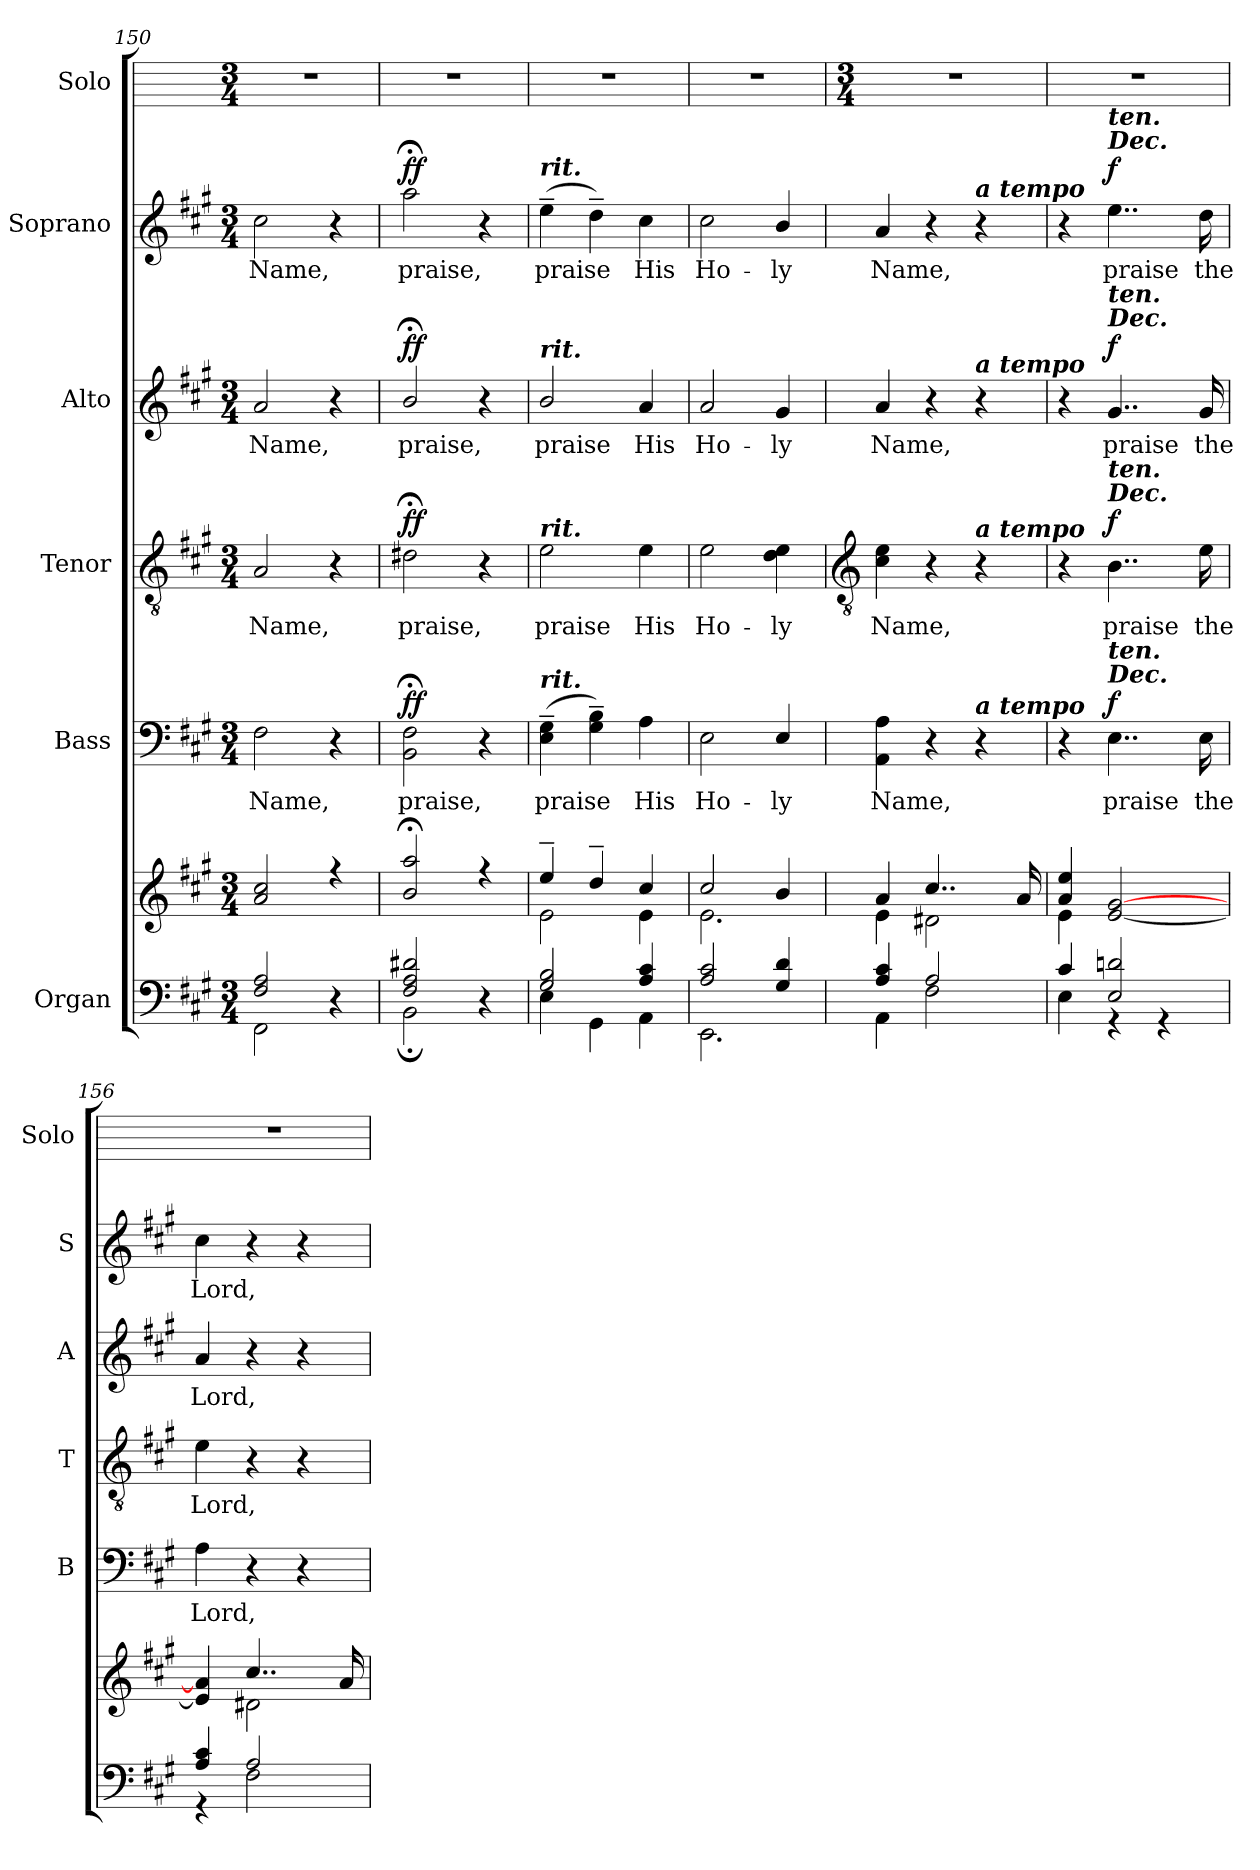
**kern	**kern	**kern	**text	**dynam	**kern	**text	**dynam	**kern	**text	**dynam	**kern	**text	**dynam	**kern
*part6	*part6	*part5	*part5	*part5	*part4	*part4	*part4	*part3	*part3	*part3	*part2	*part2	*part2	*part1
*staff7	*staff6	*staff5	*staff5	*staff5	*staff4	*staff4	*staff4	*staff3	*staff3	*staff3	*staff2	*staff2	*staff2	*staff1
*I"Organ	*	*I"Bass	*	*	*I"Tenor	*	*	*I"Alto	*	*	*I"Soprano	*	*	*I"Solo
*	*	*I'B	*	*	*I'T	*	*	*I'A	*	*	*I'S	*	*	*I'Solo
*clefF4	*clefG2	*clefF4	*	*	*clefGv2	*	*	*clefG2	*	*	*clefG2	*	*	*
*k[f#c#g#]	*k[f#c#g#]	*k[f#c#g#]	*	*	*k[f#c#g#]	*	*	*k[f#c#g#]	*	*	*k[f#c#g#]	*	*	*
*A:	*A:	*A:	*	*	*A:	*	*	*A:	*	*	*A:	*	*	*
*M3/4	*M3/4	*M3/4	*	*	*M3/4	*	*	*M3/4	*	*	*M3/4	*	*	*M3/4
=150	=150	=150	=150	=150	=150	=150	=150	=150	=150	=150	=150	=150	=150	=150
*^	*^	*	*	*	*	*	*	*	*	*	*	*	*	*
!	!	!	!	!	!LO:LY:b	!	!	!LO:LY:b	!	!	!LO:LY:b	!	!	!LO:LY:b	!	!
2F#/ 2A/	2FF#\	2a 2cc#	2.ryy	2F#	Name,	.	2A	Name,	.	2a	Name,	.	2cc#	Name,	.	2.r
4ryy	4r	4r	.	4r	.	.	4r	.	.	4r	.	.	4r	.	.	.
=151	=151	=151	=151	=151	=151	=151	=151	=151	=151	=151	=151	=151	=151	=151	=151	=151
!	!	!	!	!	!LO:LY:b	!LO:DY:b	!	!LO:LY:b	!LO:DY:b	!	!LO:LY:b	!LO:DY:b	!	!LO:LY:b	!LO:DY:b	!
2F#/ 2A/ 2d#X/	2BB;\	2b;< 2aa;<	2.ryy	2BB;< 2F#;<	praise,	ff	2d#X;<\	praise,	ff	2b;</	praise,	ff	2aa;<	praise,	ff	2.r
4ryy	4r	4r	.	4r	.	.	4r	.	.	4r	.	.	4r	.	.	.
=152	=152	=152	=152	=152	=152	=152	=152	=152	=152	=152	=152	=152	=152	=152	=152	=152
!	!	!	!	!	!	!	!	!	!	!	!	!	!LO:TX:a:Bi:t=rit.	!	!	!
!	!	!	!	!	!	!	!	!	!	!LO:TX:a:Bi:t=rit.	!	!	!	!	!	!
!	!	!	!	!	!	!	!LO:TX:a:Bi:t=rit.	!	!	!	!	!	!	!	!	!
!	!	!	!	!LO:TX:a:Bi:t=rit.	!	!	!	!	!	!	!	!	!	!	!	!
!	!	!	!	!	!LO:LY:b	!	!	!LO:LY:b	!	!	!LO:LY:b	!	!	!LO:LY:b	!	!
2G#/ 2B/	4E\	4ee~/	2e\	(>4E~ 4G#~	praise	.	2e\	praise	.	2b/	praise	.	(>4ee~	praise	.	2.r
.	4GG#\	4dd~/	.	4G#~ 4B~)	.	.	.	.	.	.	.	.	4dd~)	.	.	.
!	!	!	!	!	!LO:LY:b	!	!	!LO:LY:b	!	!	!LO:LY:b	!	!	!LO:LY:b	!	!
4A/ 4c#/	4AA\	4cc#/	4e\	4A	His	.	4e	His	.	4a	His	.	4cc#	His	.	.
=153	=153	=153	=153	=153	=153	=153	=153	=153	=153	=153	=153	=153	=153	=153	=153	=153
!	!	!	!	!	!LO:LY:b	!	!	!LO:LY:b	!	!	!LO:LY:b	!	!	!LO:LY:b	!	!
2A/ 2c#/	2.EE\	2cc#/	2.e\	2E	Ho-	.	2e	Ho-	.	2a	Ho-	.	2cc#	Ho-	.	2.r
!	!	!	!	!	!LO:LY:b	!	!	!LO:LY:b	!	!	!LO:LY:b	!	!	!LO:LY:b	!	!
4G#/ 4d/	.	4b/	.	4E/	-ly	.	4d\ 4e\	-ly	.	4g#/	-ly	.	4b/	-ly	.	.
!!LO:LB:g=z
=154	=154	=154	=154	=154	=154	=154	=154	=154	=154	=154	=154	=154	=154	=154	=154	=154
*	*	*	*	*	*	*	*clefGv2	*	*	*	*	*	*	*	*	*
*	*	*	*	*	*	*	*	*	*	*	*	*	*	*	*	*M3/4
!	!	!	!	!	!LO:LY:b	!	!	!LO:LY:b	!	!	!LO:LY:b	!	!	!LO:LY:b	!	!
4A/ 4c#/	4AA\	4a	4e\	4AA 4A	Name,	.	4c# 4e	Name,	.	4a	Name,	.	4a	Name,	.	2.r
2A/	2F#\	4..cc#/	2d#X\	4r	.	.	4r	.	.	4r	.	.	4r	.	.	.
!	!	!	!	!	!	!	!	!	!	!	!	!	!LO:TX:a:Bi:t=a tempo	!	!	!
!	!	!	!	!	!	!	!	!	!	!LO:TX:a:Bi:t=a tempo	!	!	!	!	!	!
!	!	!	!	!	!	!	!LO:TX:a:Bi:t=a tempo	!	!	!	!	!	!	!	!	!
!	!	!	!	!LO:TX:a:Bi:t=a tempo	!	!	!	!	!	!	!	!	!	!	!	!
.	.	.	.	4r	.	.	4r	.	.	4r	.	.	4r	.	.	.
.	.	16a	.	.	.	.	.	.	.	.	.	.	.	.	.	.
=155	=155	=155	=155	=155	=155	=155	=155	=155	=155	=155	=155	=155	=155	=155	=155	=155
4c#/	4E\	4a/ 4ee/	4e\	4r	.	.	4r	.	.	4r	.	.	4r	.	.	2.r
!	!	!	!	!	!	!	!	!	!	!	!	!	!LO:TX:a:Bi:t=Dec.	!	!	!
!	!	!	!	!	!	!	!	!	!	!	!	!	!LO:TX:a:Bi:t=ten.	!	!	!
!	!	!	!	!	!	!	!	!	!	!LO:TX:a:Bi:t=Dec.	!	!	!	!	!	!
!	!	!	!	!	!	!	!	!	!	!LO:TX:a:Bi:t=ten.	!	!	!	!	!	!
!	!	!	!	!	!	!	!LO:TX:a:Bi:t=Dec.	!	!	!	!	!	!	!	!	!
!	!	!	!	!	!	!	!LO:TX:a:Bi:t=ten.	!	!	!	!	!	!	!	!	!
!	!	!	!	!LO:TX:a:Bi:t=Dec.	!	!	!	!	!	!	!	!	!	!	!	!
!	!	!	!	!LO:TX:a:Bi:t=ten.	!	!	!	!	!	!	!	!	!	!	!	!
!	!	!	!	!	!LO:LY:b	!LO:DY:b	!	!LO:LY:b	!LO:DY:b	!	!LO:LY:b	!LO:DY:b	!	!LO:LY:b	!LO:DY:b	!
2E/ 2dn/	4r	[2e [2g#	2ryy	4..E	praise	f	4..B	praise	f	4..g#	praise	f	4..ee	praise	f	.
.	4r	.	.	.	.	.	.	.	.	.	.	.	.	.	.	.
!	!	!	!	!	!LO:LY:b	!	!	!LO:LY:b	!	!	!LO:LY:b	!	!	!LO:LY:b	!	!
.	.	.	.	16E	the	.	16e	the	.	16g#	the	.	16dd	the	.	.
=156	=156	=156	=156	=156	=156	=156	=156	=156	=156	=156	=156	=156	=156	=156	=156	=156
!	!	!	!	!	!LO:LY:b	!	!	!LO:LY:b	!	!	!LO:LY:b	!	!	!LO:LY:b	!	!
4A/ 4c#/	4r	4e] 4a]	4ryy	4A	Lord,	.	4e	Lord,	.	4a	Lord,	.	4cc#	Lord,	.	2.r
2A/	2F#\	4..cc#/	2d#X\	4r	.	.	4r	.	.	4r	.	.	4r	.	.	.
.	.	.	.	4r	.	.	4r	.	.	4r	.	.	4r	.	.	.
.	.	16a	.	.	.	.	.	.	.	.	.	.	.	.	.	.
*v	*v	*	*	*	*	*	*	*	*	*	*	*	*	*	*	*
*	*v	*v	*	*	*	*	*	*	*	*	*	*	*	*	*
=	=	=	=	=	=	=	=	=	=	=	=	=	=	=
*-	*-	*-	*-	*-	*-	*-	*-	*-	*-	*-	*-	*-	*-	*-
